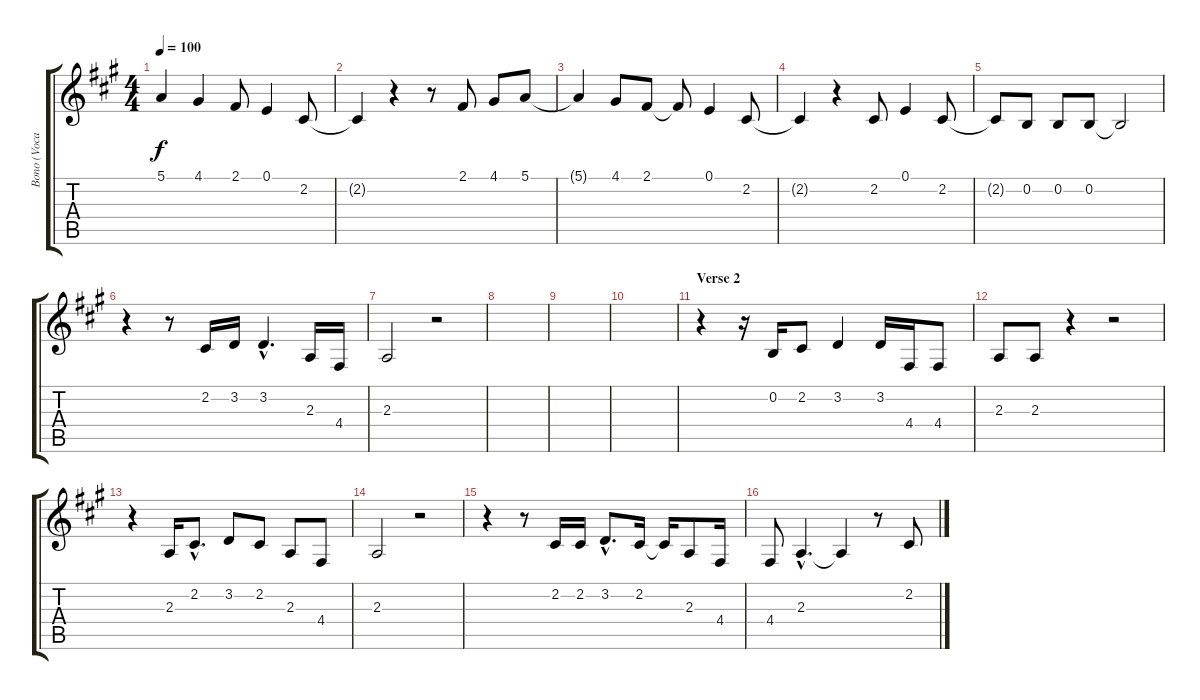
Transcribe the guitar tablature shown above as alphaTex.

\track ("Bono (Vocal)" "Bono (Voca") {instrument viola}
\staff {score tabs}
\tuning (E4 B3 G3 D3 A2 E2) {hide}
\ts (4 4)
\tempo 100
\clef g2
\ks f#minor
5.1{t}.4{dy f} 4.1.4 2.1.8 0.1.4 2.2.8 |
2.2{t}.4 r.4 r.8 2.1.8 4.1.8 5.1.8 |
5.1{t}.4 4.1.8 2.1.8 2.1{t}.8 0.1.4 2.2.8 |
2.2{t}.4 r.4 2.2.8 0.1.4 2.2.8 |
2.2{t}.8 0.2.8 0.2.8 0.2.8 0.2{t}.2 |
r.4 r.8 2.2.16 3.2.16 3.2{hac}.4{d} 2.3.16 4.4.16 |
2.3.2 r.2 |
|
|
|
\section ("" "Verse 2")
r.4 r.16 0.2.16 2.2.8 3.2.4 3.2.16 4.4.16 4.4.8 |
2.3.8 2.3.8 r.4 r.2 |
r.4 2.3.16 2.2{hac}.8{d} 3.2.8 2.2.8 2.3.8 4.4.8 |
2.3.2 r.2 |
r.4 r.8 2.2.16 2.2.16 3.2{hac}.8{d} 2.2.16 2.2{t}.16 2.3.8 4.4.16 |
4.4.8 2.3{hac}.4{d} 2.3{t}.4 r.8 2.2.8
